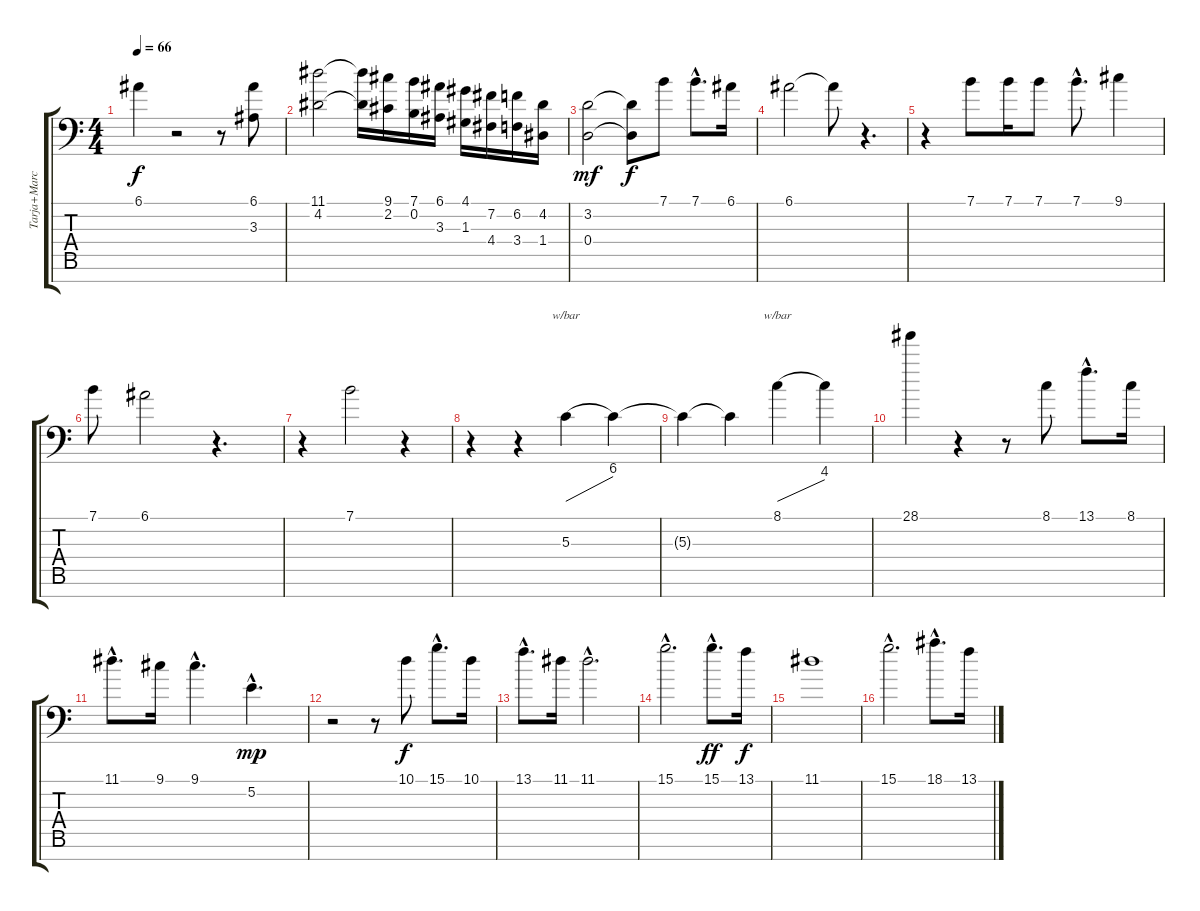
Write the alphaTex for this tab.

\track ("Tarja+Marco" "Tarja+Marc") {instrument choiraahs}
\staff {score tabs}
\tuning (E4 B3 G3 D3 A2 E2 C-1) {hide}
\ts (4 4)
\tempo 66
\clef f4
\ks c
6.1.4{dy f} r.2 r.8 (6.1 3.3).8 |
(11.1 4.2).2 (11.1{t} 4.2{t}).16 (9.1 2.2).16 (7.1 0.2).16 (6.1 3.3).16 (4.1 1.3).16 (7.2 4.4).16 (6.2 3.4).16 (4.2 1.4).16 |
(3.2 0.4).2{dy mf} (3.2{t} 0.4{t}).8{dy f} 7.1.8 7.1{hac}.8{d} 6.1.16 |
6.1.2 6.1{t}.8 r.4{d} |
r.4 7.1.8 7.1.16 7.1.8 7.1{hac}.8{d} 9.1.4 |
7.1.8 6.1.2 r.4{d} |
r.4 7.1.2 r.4 |
r.4 r.4 5.3.4{tbe (dive default 0 0 60 24)} 5.3{t}.4 |
5.3{t}.4 5.3{t}.4 8.1.4{tbe (dive default 0 0 60 16)} 8.1{t}.4 |
28.1.4 r.4 r.8 8.1.8 13.1{hac}.8{d} 8.1.16 |
11.1{hac}.8{d} 9.1.16 9.1{hac}.4{d} 5.2{hac}.4{d dy mp} |
r.2 r.8 10.1.8{dy f} 15.1{hac}.8{d} 10.1.16 |
13.1{hac}.8{d} 11.1.16 11.1{hac}.2{d} |
15.1{hac}.2{d} 15.1{hac}.8{d dy ff} 13.1.16{dy f} |
11.1.1 |
15.1{hac}.2{d} 18.1{hac}.8{d} 13.1.16
